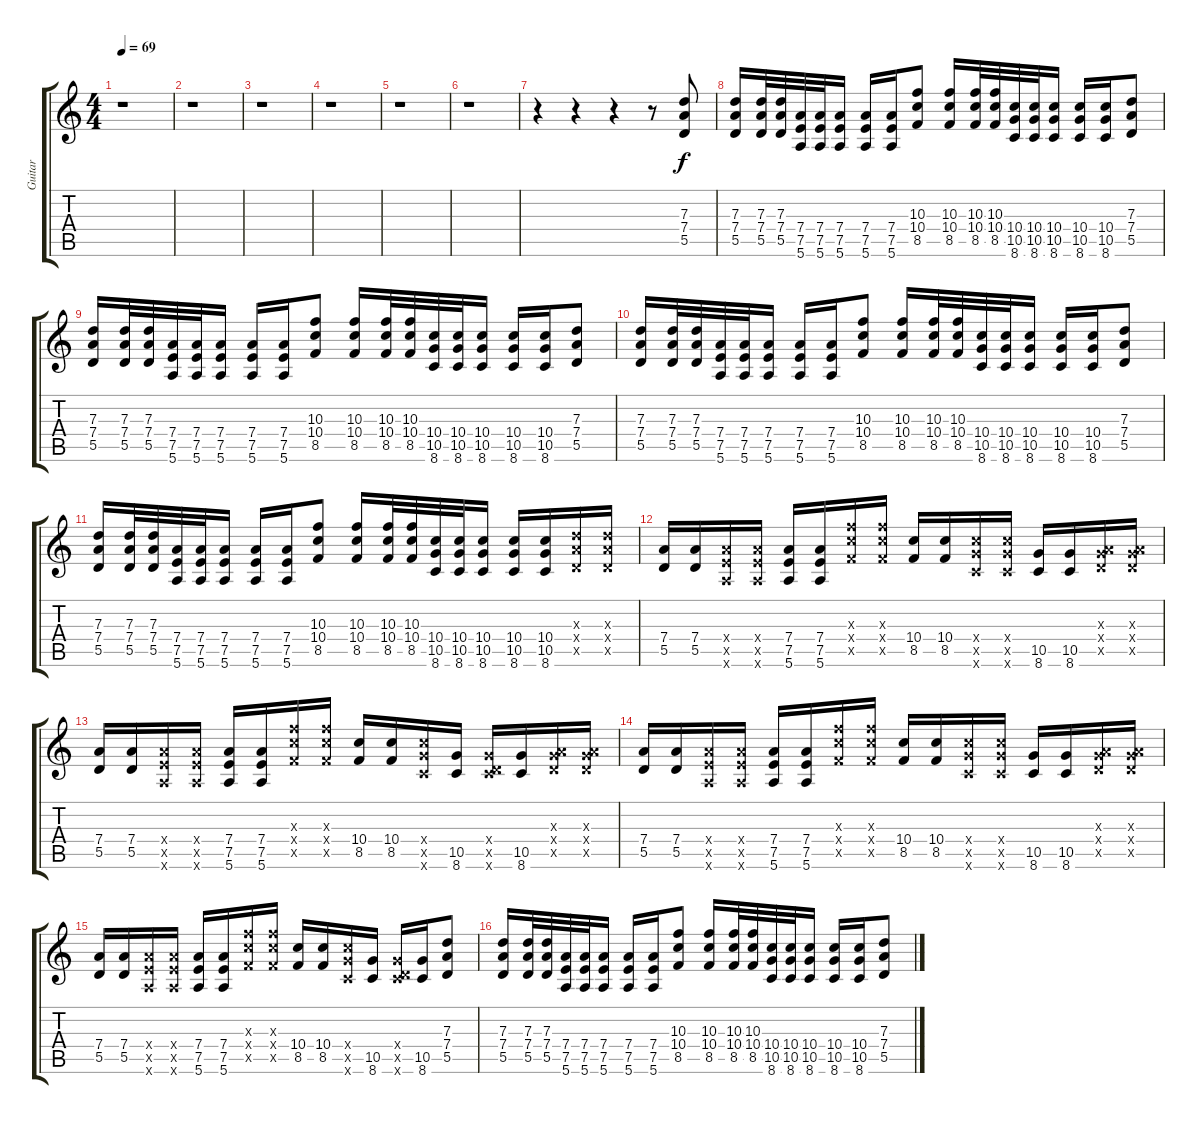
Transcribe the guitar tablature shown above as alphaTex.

\track ("Guitar" "Guitar") {instrument distortionguitar}
\staff {score tabs}
\tuning (E4 B3 G3 D3 A2 E2) {hide}
\ts (4 4)
\tempo 69
\clef g2
\ks c
r.1{dy f} |
r.1 |
r.1 |
r.1 |
r.1 |
r.1 |
r.4 r.4 r.4 r.8 (7.3 7.4 5.5).8 |
(7.3 7.4 5.5).16 (7.3 7.4 5.5).32 (7.3 7.4 5.5).32 (7.4 7.5 5.6).32 (7.4 7.5 5.6).32 (7.4 7.5 5.6).16 (7.4 7.5 5.6).16 (7.4 7.5 5.6).16 (10.3 10.4 8.5).8 (10.3 10.4 8.5).16 (10.3 10.4 8.5).32 (10.3 10.4 8.5).32 (10.4 10.5 8.6).32 (10.4 10.5 8.6).32 (10.4 10.5 8.6).16 (10.4 10.5 8.6).16 (10.4 10.5 8.6).16 (7.3 7.4 5.5).8 |
(7.3 7.4 5.5).16 (7.3 7.4 5.5).32 (7.3 7.4 5.5).32 (7.4 7.5 5.6).32 (7.4 7.5 5.6).32 (7.4 7.5 5.6).16 (7.4 7.5 5.6).16 (7.4 7.5 5.6).16 (10.3 10.4 8.5).8 (10.3 10.4 8.5).16 (10.3 10.4 8.5).32 (10.3 10.4 8.5).32 (10.4 10.5 8.6).32 (10.4 10.5 8.6).32 (10.4 10.5 8.6).16 (10.4 10.5 8.6).16 (10.4 10.5 8.6).16 (7.3 7.4 5.5).8 |
(7.3 7.4 5.5).16 (7.3 7.4 5.5).32 (7.3 7.4 5.5).32 (7.4 7.5 5.6).32 (7.4 7.5 5.6).32 (7.4 7.5 5.6).16 (7.4 7.5 5.6).16 (7.4 7.5 5.6).16 (10.3 10.4 8.5).8 (10.3 10.4 8.5).16 (10.3 10.4 8.5).32 (10.3 10.4 8.5).32 (10.4 10.5 8.6).32 (10.4 10.5 8.6).32 (10.4 10.5 8.6).16 (10.4 10.5 8.6).16 (10.4 10.5 8.6).16 (7.3 7.4 5.5).8 |
(7.3 7.4 5.5).16 (7.3 7.4 5.5).32 (7.3 7.4 5.5).32 (7.4 7.5 5.6).32 (7.4 7.5 5.6).32 (7.4 7.5 5.6).16 (7.4 7.5 5.6).16 (7.4 7.5 5.6).16 (10.3 10.4 8.5).8 (10.3 10.4 8.5).16 (10.3 10.4 8.5).32 (10.3 10.4 8.5).32 (10.4 10.5 8.6).32 (10.4 10.5 8.6).32 (10.4 10.5 8.6).16 (10.4 10.5 8.6).16 (10.4 10.5 8.6).16 (7.3{x} 7.4{x} 5.5{x}).16 (7.3{x} 7.4{x} 5.5{x}).16 |
(7.4 5.5).16 (7.4 5.5).16 (7.4{x} 7.5{x} 5.6{x}).16 (7.4{x} 7.5{x} 5.6{x}).16 (7.4 7.5 5.6).16 (7.4 7.5 5.6).16 (10.3{x} 10.4{x} 8.5{x}).16 (10.3{x} 10.4{x} 8.5{x}).16 (10.4 8.5).16 (10.4 8.5).16 (10.4{x} 10.5{x} 8.6{x}).16 (10.4{x} 10.5{x} 8.6{x}).16 (10.5 8.6).16 (10.5 8.6).16 (0.3{x} 7.4{x} 5.5{x}).16 (0.3{x} 7.4{x} 5.5{x}).16 |
(7.4 5.5).16 (7.4 5.5).16 (7.4{x} 7.5{x} 5.6{x}).16 (7.4{x} 7.5{x} 5.6{x}).16 (7.4 7.5 5.6).16 (7.4 7.5 5.6).16 (10.3{x} 10.4{x} 8.5{x}).16 (10.3{x} 10.4{x} 8.5{x}).16 (10.4 8.5).16 (10.4 8.5).16 (10.4{x} 10.5{x} 8.6{x}).16 (10.5 8.6).16 (0.4{x} 10.5{x} 8.6{x}).16 (10.5 8.6).16 (0.3{x} 7.4{x} 5.5{x}).16 (0.3{x} 7.4{x} 5.5{x}).16 |
(7.4 5.5).16 (7.4 5.5).16 (7.4{x} 7.5{x} 5.6{x}).16 (7.4{x} 7.5{x} 5.6{x}).16 (7.4 7.5 5.6).16 (7.4 7.5 5.6).16 (10.3{x} 10.4{x} 8.5{x}).16 (10.3{x} 10.4{x} 8.5{x}).16 (10.4 8.5).16 (10.4 8.5).16 (10.4{x} 10.5{x} 8.6{x}).16 (10.4{x} 10.5{x} 8.6{x}).16 (10.5 8.6).16 (10.5 8.6).16 (0.3{x} 7.4{x} 5.5{x}).16 (0.3{x} 7.4{x} 5.5{x}).16 |
(7.4 5.5).16 (7.4 5.5).16 (7.4{x} 7.5{x} 5.6{x}).16 (7.4{x} 7.5{x} 5.6{x}).16 (7.4 7.5 5.6).16 (7.4 7.5 5.6).16 (10.3{x} 10.4{x} 8.5{x}).16 (10.3{x} 10.4{x} 8.5{x}).16 (10.4 8.5).16 (10.4 8.5).16 (10.4{x} 10.5{x} 8.6{x}).16 (10.5 8.6).16 (0.4{x} 10.5{x} 8.6{x}).16 (10.5 8.6).16 (7.3 7.4 5.5).8 |
(7.3 7.4 5.5).16 (7.3 7.4 5.5).32 (7.3 7.4 5.5).32 (7.4 7.5 5.6).32 (7.4 7.5 5.6).32 (7.4 7.5 5.6).16 (7.4 7.5 5.6).16 (7.4 7.5 5.6).16 (10.3 10.4 8.5).8 (10.3 10.4 8.5).16 (10.3 10.4 8.5).32 (10.3 10.4 8.5).32 (10.4 10.5 8.6).32 (10.4 10.5 8.6).32 (10.4 10.5 8.6).16 (10.4 10.5 8.6).16 (10.4 10.5 8.6).16 (7.3 7.4 5.5).8
